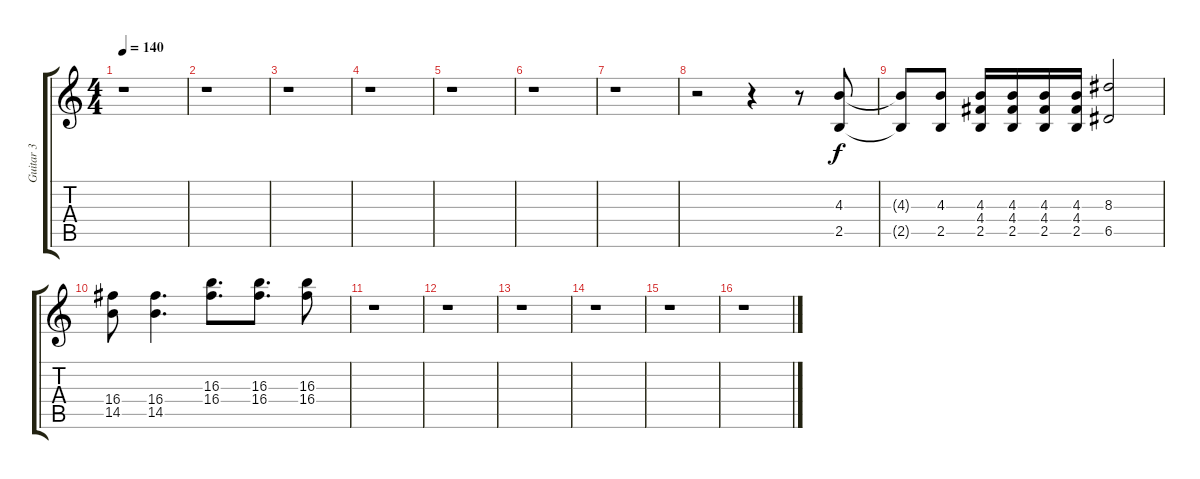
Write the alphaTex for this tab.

\track ("Guitar 3            " "Guitar 3  ") {instrument overdrivenguitar}
\staff {score tabs}
\tuning (E4 B3 G3 D3 A2 E2) {hide}
\ts (4 4)
\tempo 140
\clef g2
\ks c
r.1{dy f} |
r.1 |
r.1 |
r.1 |
r.1 |
r.1 |
r.1 |
r.2 r.4 r.8 (4.3 2.5).8 |
(4.3{t} 2.5{t}).8 (4.3 2.5).8 (4.3 4.4 2.5).16 (4.3 4.4 2.5).16 (4.3 4.4 2.5).16 (4.3 4.4 2.5).16 (8.3 6.5).2 |
(16.4 14.5).8 (16.4 14.5).4{d} (16.3 16.4).8{d} (16.3 16.4).8{d} (16.3 16.4).8 |
r.1 |
r.1 |
r.1 |
r.1 |
r.1 |
r.1
